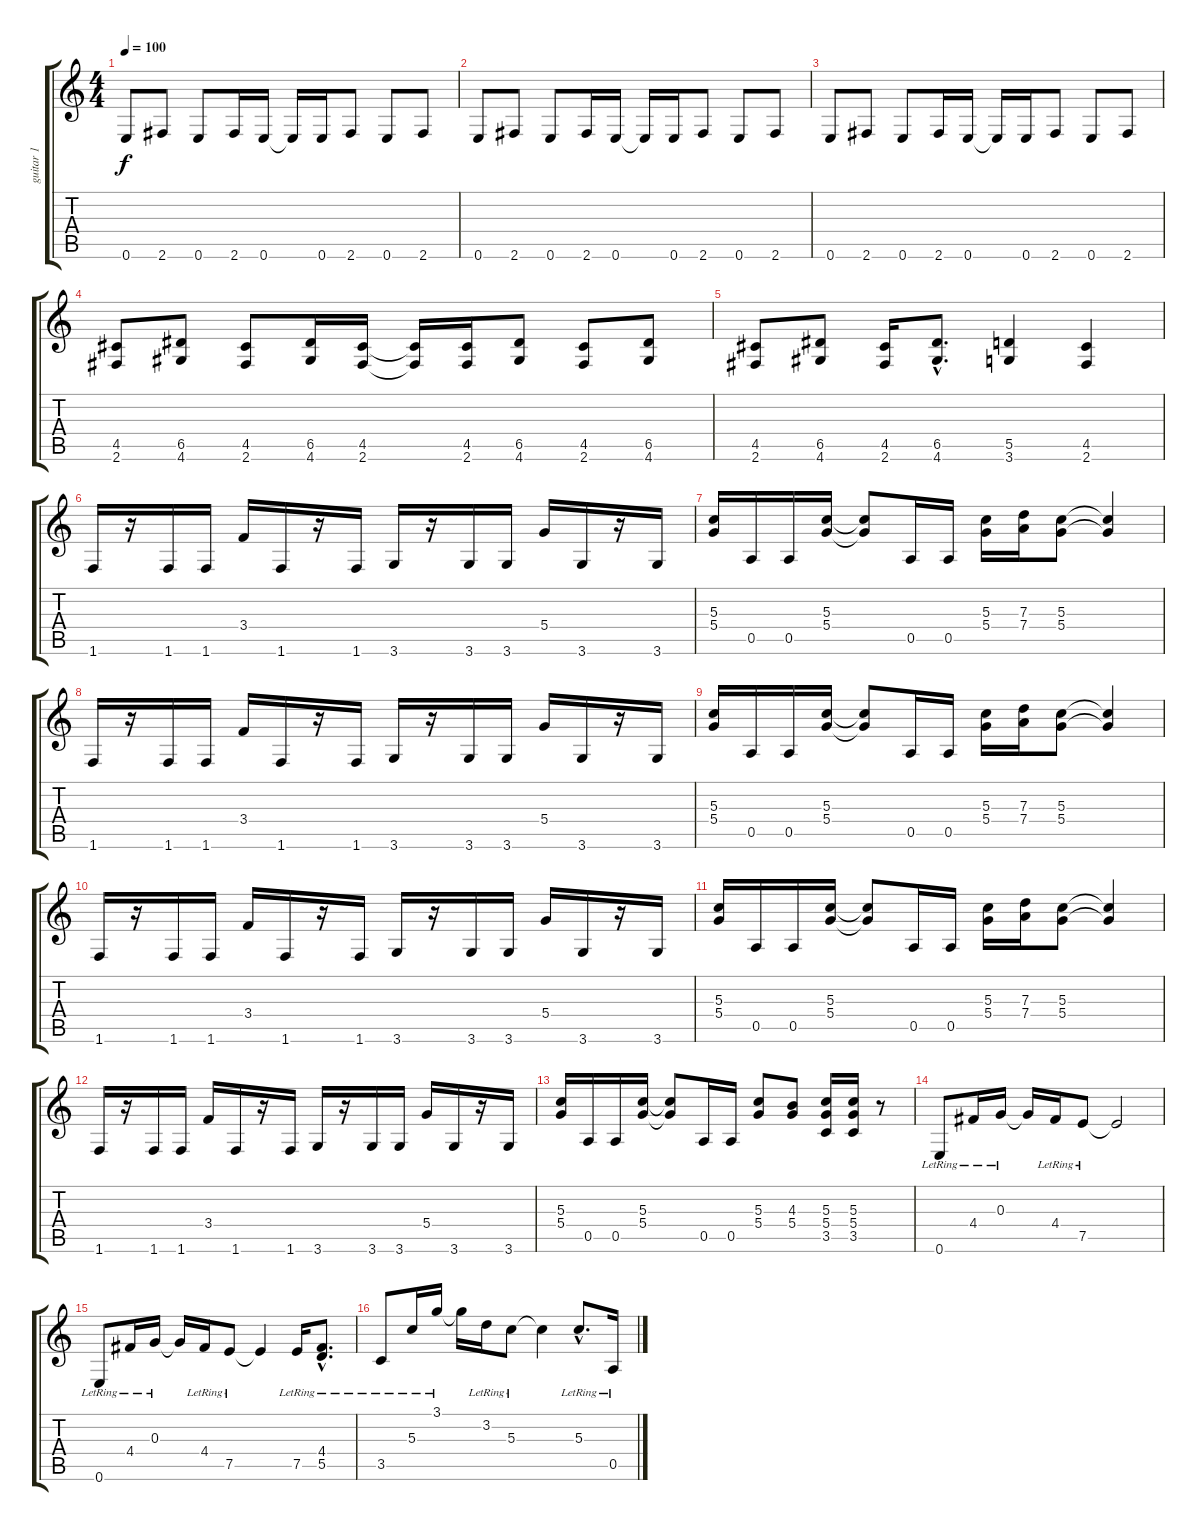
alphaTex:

\track ("guitar 1" "guitar 1") {instrument acousticguitarsteel}
\staff {score tabs}
\tuning (E4 B3 G3 D3 A2 E2) {hide}
\ts (4 4)
\tempo 100
\clef g2
\ks c
0.6.8{dy f} 2.6.8 0.6.8 2.6.16 0.6.16 0.6{t}.16 0.6.16 2.6.8 0.6.8 2.6.8 |
0.6.8 2.6.8 0.6.8 2.6.16 0.6.16 0.6{t}.16 0.6.16 2.6.8 0.6.8 2.6.8 |
0.6.8 2.6.8 0.6.8 2.6.16 0.6.16 0.6{t}.16 0.6.16 2.6.8 0.6.8 2.6.8 |
(4.5 2.6).8 (6.5 4.6).8 (4.5 2.6).8 (6.5 4.6).16 (4.5 2.6).16 (4.5{t} 2.6{t}).16 (4.5 2.6).16 (6.5 4.6).8 (4.5 2.6).8 (6.5 4.6).8 |
(4.5 2.6).8 (6.5 4.6).8 (4.5 2.6).16 (6.5{hac} 4.6{hac}).8{d} (5.5 3.6).4 (4.5 2.6).4 |
1.6.16 r.16 1.6.16 1.6.16 3.4.16 1.6.16 r.16 1.6.16 3.6.16 r.16 3.6.16 3.6.16 5.4.16 3.6.16 r.16 3.6.16 |
(5.3 5.4).16 0.5.16 0.5.16 (5.3 5.4).16 (5.3{t} 5.4{t}).8 0.5.16 0.5.16 (5.3 5.4).16 (7.3 7.4).16 (5.3 5.4).8 (5.3{t} 5.4{t}).4 |
1.6.16 r.16 1.6.16 1.6.16 3.4.16 1.6.16 r.16 1.6.16 3.6.16 r.16 3.6.16 3.6.16 5.4.16 3.6.16 r.16 3.6.16 |
(5.3 5.4).16 0.5.16 0.5.16 (5.3 5.4).16 (5.3{t} 5.4{t}).8 0.5.16 0.5.16 (5.3 5.4).16 (7.3 7.4).16 (5.3 5.4).8 (5.3{t} 5.4{t}).4 |
1.6.16 r.16 1.6.16 1.6.16 3.4.16 1.6.16 r.16 1.6.16 3.6.16 r.16 3.6.16 3.6.16 5.4.16 3.6.16 r.16 3.6.16 |
(5.3 5.4).16 0.5.16 0.5.16 (5.3 5.4).16 (5.3{t} 5.4{t}).8 0.5.16 0.5.16 (5.3 5.4).16 (7.3 7.4).16 (5.3 5.4).8 (5.3{t} 5.4{t}).4 |
1.6.16 r.16 1.6.16 1.6.16 3.4.16 1.6.16 r.16 1.6.16 3.6.16 r.16 3.6.16 3.6.16 5.4.16 3.6.16 r.16 3.6.16 |
(5.3 5.4).16 0.5.16 0.5.16 (5.3 5.4).16 (5.3{t} 5.4{t}).8 0.5.16 0.5.16 (5.3 5.4).8 (4.3 5.4).8 (5.3 5.4 3.5).16 (5.3 5.4 3.5).16 r.8 |
0.6{lr}.8{instrument acousticguitarsteel} 4.4{lr}.16 0.3{lr}.16 0.3{t}.16 4.4{lr}.16 7.5{lr}.8 7.5{t}.2 |
0.6{lr}.8 4.4{lr}.16 0.3{lr}.16 0.3{t}.16 4.4{lr}.16 7.5{lr}.8 7.5{t}.4 7.5{lr}.16 (4.4{hac lr} 5.5{hac lr}).8{d} |
3.5{lr}.8 5.3{lr}.16 3.1{lr}.16 3.1{t}.16 3.2{lr}.16 5.3{lr}.8 5.3{t}.4 5.3{hac lr}.8{d} 0.5{lr}.16
